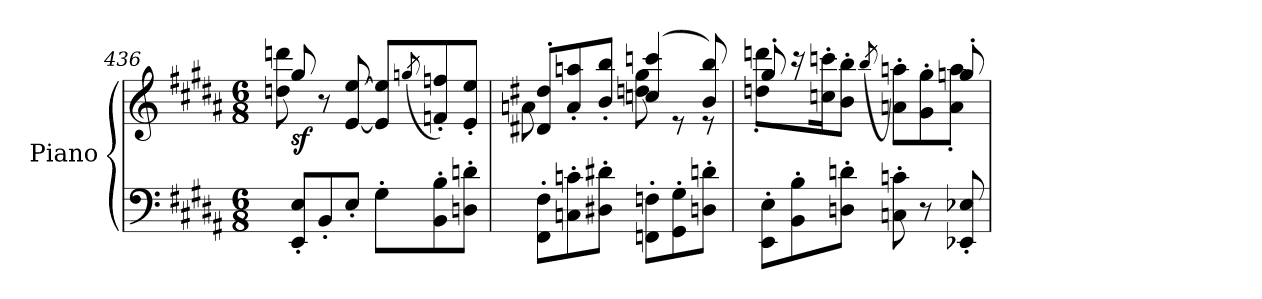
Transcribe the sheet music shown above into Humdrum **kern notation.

**kern	**kern	**dynam
*part1	*part1	*part1
*staff2	*staff1	*staff1/2
*I"Piano	*	*
*I'Pno.	*	*
*clefF4	*clefG2	*
*k[f#c#g#d#a#]	*k[f#c#g#d#a#]	*
*M6/8	*M6/8	*
=436	=436	=436
*	*^	*
!	!	!	!LO:DY:b
8EE/' 8E/'L	8gg#/	8ddn\ 8dddn\	sf
8BB'/	8r	8ryy	.
8E'/J	[8e/ [8ee/	8ryy	.
8G#'\L	8e/] 8ee/]L	4ryy	.
.	(8qggn/	.	.
8BB\' 8B\'	8fn/' 8ffn/')	.	.
8Dn\' 8dn\'J	8e/' 8ee/'J	8rffyy	.
=437	=437	=437	=437
8FF#\' 8F#\'L	8d#X/' 8dd#X/'L	8an\	.
8Cn\' 8cn\'	8a/' 8aan/'	8ryy	.
8D#X\' 8d#X\'J	8b/' 8bb/'J	8ryy	.
8FFn\' 8Fn\'L	(4ccn/ 4cccn/	8ddn\ 8gg#\	.
8GG#\' 8G#\'	.	8r	.
8Dn\' 8dn\'J	8b/ 8bb/)	8r	.
!!LO:LB:g=z	!!
=438	=438	=438	=438
8EE\' 8E\'L	8gg#'/	8ddn\' 8dddn\'L	.
8BB\' 8B\'	8ryy	16rccc	.
.	.	16ccn\' 16cccn\'K	.
8Dn\' 8dn\'J	8ryy	8b\' 8bb\'J	.
.	.	(8qbb/	.
8Cn\' 8cn\'	8ryy	8an\' 8aan\'L)	.
8r	8ryy	8g#\' 8gg#\'	.
8EE-X/' 8E-X/'	8ggn'/	8a\' 8aa\'J	.
*	*v	*v	*
=	=	=
*-	*-	*-
